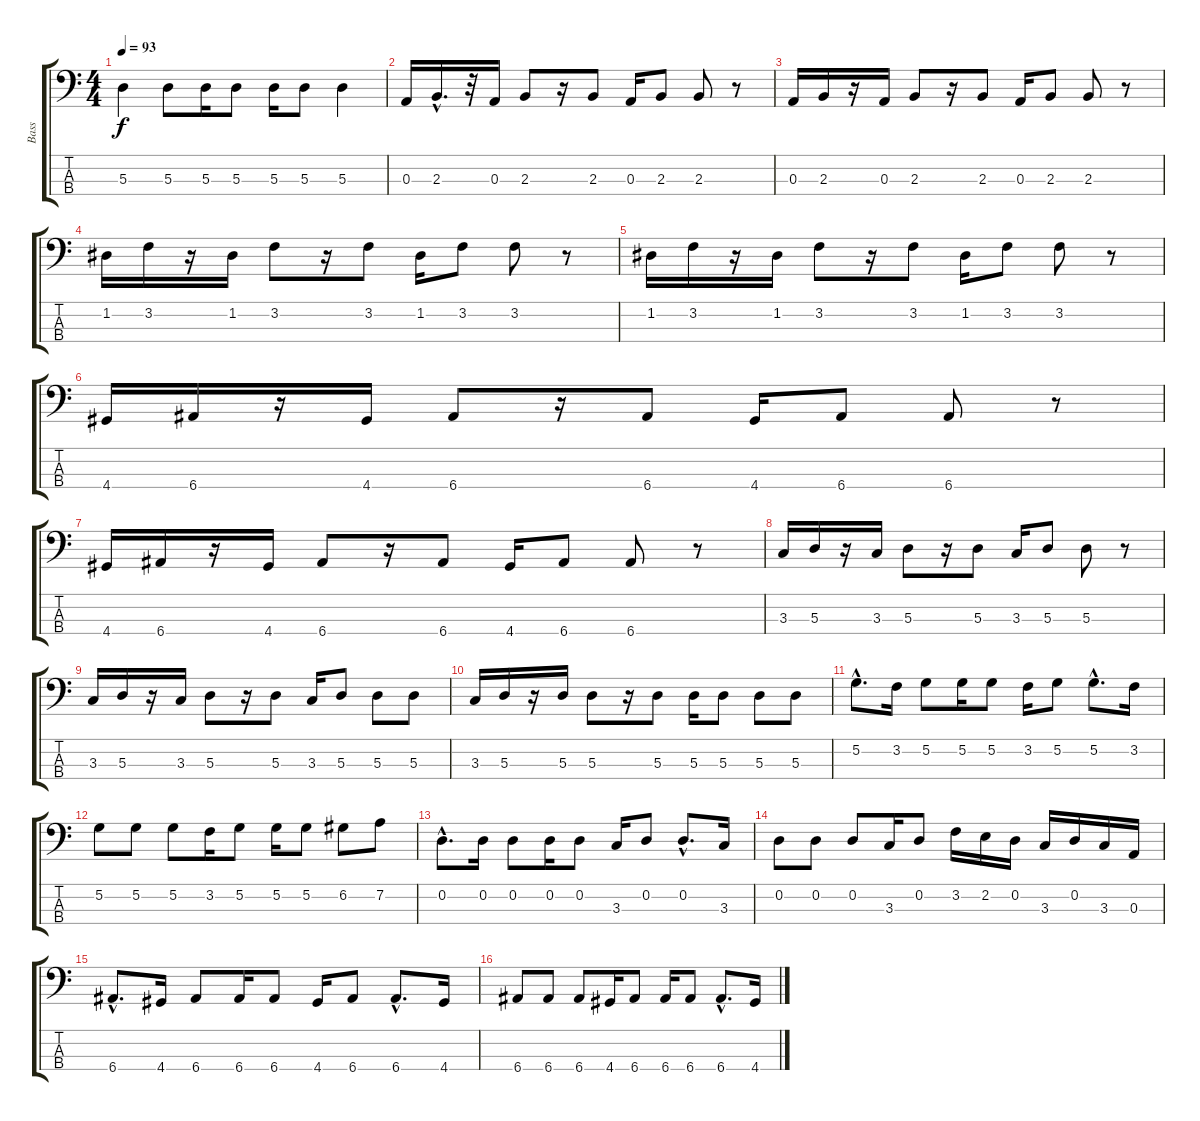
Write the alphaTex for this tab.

\track ("Bass" "Bass") {instrument electricbassfinger}
\staff {score tabs}
\tuning (G2 D2 A1 E1) {hide}
\ts (4 4)
\tempo 93
\clef f4
\ks c
5.3.4{dy f} 5.3.8 5.3.16 5.3.8 5.3.16 5.3.8 5.3.4 |
0.3.16 2.3{hac}.16{d} r.32 0.3.16 2.3.8 r.16 2.3.8 0.3.16 2.3.8 2.3.8 r.8 |
0.3.16 2.3.16 r.16 0.3.16 2.3.8 r.16 2.3.8 0.3.16 2.3.8 2.3.8 r.8 |
1.2.16 3.2.16 r.16 1.2.16 3.2.8 r.16 3.2.8 1.2.16 3.2.8 3.2.8 r.8 |
1.2.16 3.2.16 r.16 1.2.16 3.2.8 r.16 3.2.8 1.2.16 3.2.8 3.2.8 r.8 |
4.4.16 6.4.16 r.16 4.4.16 6.4.8 r.16 6.4.8 4.4.16 6.4.8 6.4.8 r.8 |
4.4.16 6.4.16 r.16 4.4.16 6.4.8 r.16 6.4.8 4.4.16 6.4.8 6.4.8 r.8 |
3.3.16 5.3.16 r.16 3.3.16 5.3.8 r.16 5.3.8 3.3.16 5.3.8 5.3.8 r.8 |
3.3.16 5.3.16 r.16 3.3.16 5.3.8 r.16 5.3.8 3.3.16 5.3.8 5.3.8 5.3.8 |
3.3.16 5.3.16 r.16 5.3.16 5.3.8 r.16 5.3.8 5.3.16 5.3.8 5.3.8 5.3.8 |
5.2{hac}.8{d} 3.2.16 5.2.8 5.2.16 5.2.8 3.2.16 5.2.8 5.2{hac}.8{d} 3.2.16 |
5.2.8 5.2.8 5.2.8 3.2.16 5.2.8 5.2.16 5.2.8 6.2.8 7.2.8 |
0.2{hac}.8{d} 0.2.16 0.2.8 0.2.16 0.2.8 3.3.16 0.2.8 0.2{hac}.8{d} 3.3.16 |
0.2.8 0.2.8 0.2.8 3.3.16 0.2.8 3.2.16 2.2.16 0.2.16 3.3.16 0.2.16 3.3.16 0.3.16 |
6.4{hac}.8{d} 4.4.16 6.4.8 6.4.16 6.4.8 4.4.16 6.4.8 6.4{hac}.8{d} 4.4.16 |
6.4.8 6.4.8 6.4.8 4.4.16 6.4.8 6.4.16 6.4.8 6.4{hac}.8{d} 4.4.16
